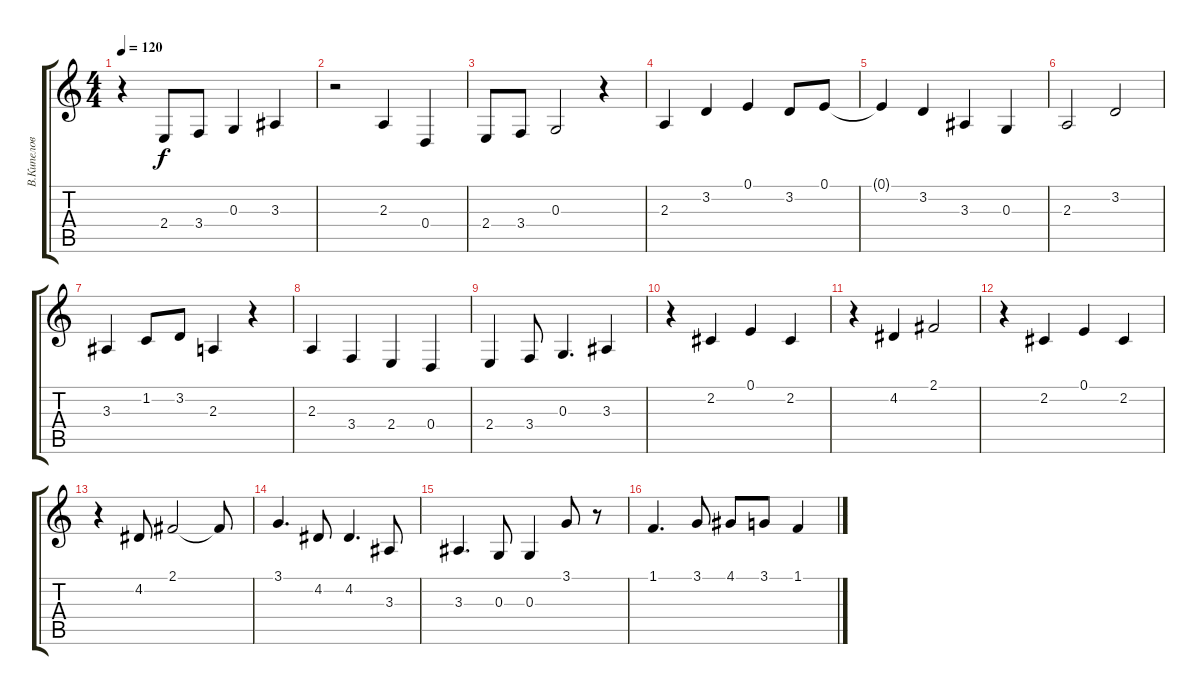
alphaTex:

\track ("В.Кипелов" "В.Кипелов") {instrument lead6voice}
\staff {score tabs}
\tuning (E4 B3 G3 D3 A2 E2) {hide}
\ts (4 4)
\tempo 120
\clef g2
\ks c
r.4{dy f} 2.4.8 3.4.8 0.3.4 3.3.4 |
r.2 2.3.4 0.4.4 |
2.4.8 3.4.8 0.3.2 r.4 |
2.3.4 3.2.4 0.1.4 3.2.8 0.1.8 |
0.1{t}.4 3.2.4 3.3.4 0.3.4 |
2.3.2 3.2.2 |
3.3.4 1.2.8 3.2.8 2.3.4 r.4 |
2.3.4 3.4.4 2.4.4 0.4.4 |
2.4.4 3.4.8 0.3.4{d} 3.3.4 |
r.4 2.2.4 0.1.4 2.2.4 |
r.4 4.2.4 2.1.2 |
r.4 2.2.4 0.1.4 2.2.4 |
r.4 4.2.8 2.1.2 2.1{t}.8 |
3.1.4{d} 4.2.8 4.2.4{d} 3.3.8 |
3.3.4{d} 0.3.8 0.3.4 3.1.8 r.8 |
1.1.4{d} 3.1.8 4.1.8 3.1.8 1.1.4
